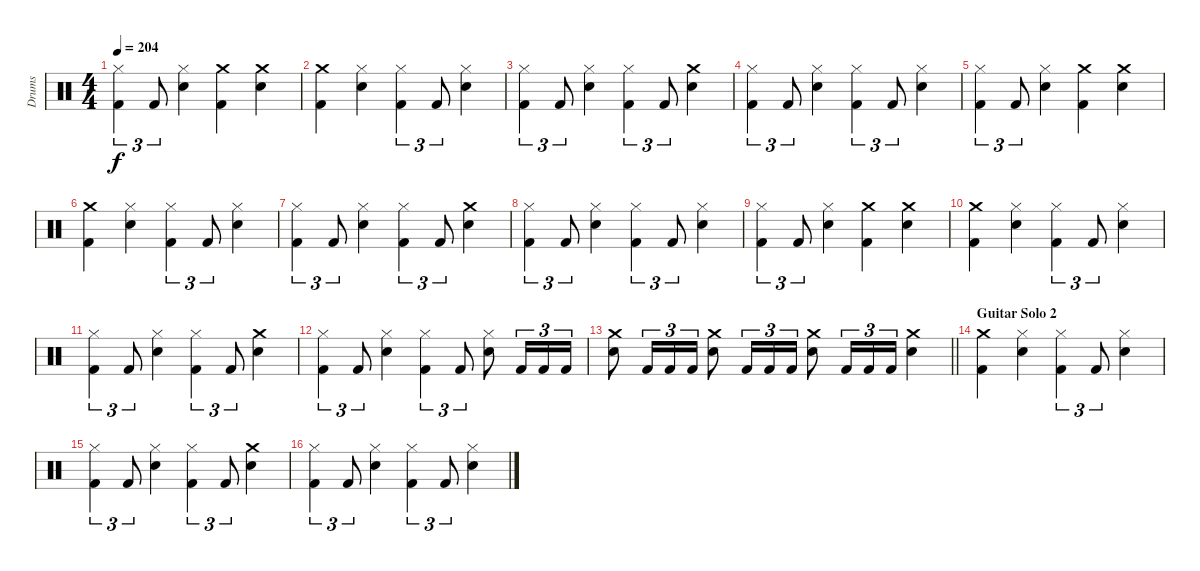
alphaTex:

\track ("Drums" "Drums") {mute instrument percussion}
\staff {score}
\articulation defaults
\ts (4 4)
\tempo 204
\clef neutral
\ks c
("Hi-Hat (closed)" "Kick (hit) 2").4{tu (3 2) dy f} "Kick (hit) 2".8{tu (3 2)} ("Snare (hit) 2" "Hi-Hat (closed)").4 ("Crash medium (hit)" "Kick (hit) 2").4 ("Crash medium (hit)" "Snare (hit) 2").4 |
("Kick (hit) 2" "Crash medium (hit)").4 ("Hi-Hat (closed)" "Snare (hit) 2").4 ("Hi-Hat (closed)" "Kick (hit) 2").4{tu (3 2)} "Kick (hit) 2".8{tu (3 2)} ("Snare (hit) 2" "Hi-Hat (closed)").4 |
("Hi-Hat (closed)" "Kick (hit) 2").4{tu (3 2)} "Kick (hit) 2".8{tu (3 2)} ("Snare (hit) 2" "Hi-Hat (closed)").4 ("Hi-Hat (closed)" "Kick (hit) 2").4{tu (3 2)} "Kick (hit) 2".8{tu (3 2)} ("Crash medium (hit)" "Snare (hit) 2").4 |
("Hi-Hat (closed)" "Kick (hit) 2").4{tu (3 2)} "Kick (hit) 2".8{tu (3 2)} ("Snare (hit) 2" "Hi-Hat (closed)").4 ("Hi-Hat (closed)" "Kick (hit) 2").4{tu (3 2)} "Kick (hit) 2".8{tu (3 2)} ("Snare (hit) 2" "Hi-Hat (closed)").4 |
("Hi-Hat (closed)" "Kick (hit) 2").4{tu (3 2)} "Kick (hit) 2".8{tu (3 2)} ("Snare (hit) 2" "Hi-Hat (closed)").4 ("Crash medium (hit)" "Kick (hit) 2").4 ("Crash medium (hit)" "Snare (hit) 2").4 |
("Kick (hit) 2" "Crash medium (hit)").4 ("Hi-Hat (closed)" "Snare (hit) 2").4 ("Hi-Hat (closed)" "Kick (hit) 2").4{tu (3 2)} "Kick (hit) 2".8{tu (3 2)} ("Snare (hit) 2" "Hi-Hat (closed)").4 |
("Hi-Hat (closed)" "Kick (hit) 2").4{tu (3 2)} "Kick (hit) 2".8{tu (3 2)} ("Snare (hit) 2" "Hi-Hat (closed)").4 ("Hi-Hat (closed)" "Kick (hit) 2").4{tu (3 2)} "Kick (hit) 2".8{tu (3 2)} ("Crash medium (hit)" "Snare (hit) 2").4 |
("Hi-Hat (closed)" "Kick (hit) 2").4{tu (3 2)} "Kick (hit) 2".8{tu (3 2)} ("Snare (hit) 2" "Hi-Hat (closed)").4 ("Hi-Hat (closed)" "Kick (hit) 2").4{tu (3 2)} "Kick (hit) 2".8{tu (3 2)} ("Snare (hit) 2" "Hi-Hat (closed)").4 |
("Hi-Hat (closed)" "Kick (hit) 2").4{tu (3 2)} "Kick (hit) 2".8{tu (3 2)} ("Snare (hit) 2" "Hi-Hat (closed)").4 ("Crash medium (hit)" "Kick (hit) 2").4 ("Crash medium (hit)" "Snare (hit) 2").4 |
("Kick (hit) 2" "Crash medium (hit)").4 ("Hi-Hat (closed)" "Snare (hit) 2").4 ("Hi-Hat (closed)" "Kick (hit) 2").4{tu (3 2)} "Kick (hit) 2".8{tu (3 2)} ("Snare (hit) 2" "Hi-Hat (closed)").4 |
("Hi-Hat (closed)" "Kick (hit) 2").4{tu (3 2)} "Kick (hit) 2".8{tu (3 2)} ("Snare (hit) 2" "Hi-Hat (closed)").4 ("Hi-Hat (closed)" "Kick (hit) 2").4{tu (3 2)} "Kick (hit) 2".8{tu (3 2)} ("Crash medium (hit)" "Snare (hit) 2").4 |
("Hi-Hat (closed)" "Kick (hit) 2").4{tu (3 2)} "Kick (hit) 2".8{tu (3 2)} ("Snare (hit) 2" "Hi-Hat (closed)").4 ("Hi-Hat (closed)" "Kick (hit) 2").4{tu (3 2)} "Kick (hit) 2".8{tu (3 2)} ("Snare (hit) 2" "Hi-Hat (closed)").8 "Kick (hit) 2".16{tu (3 2)} "Kick (hit) 2".16{tu (3 2)} "Kick (hit) 2".16{tu (3 2)} |
\barLineRight lightlight
("Crash medium (hit)" "Snare (hit) 2").8 "Kick (hit) 2".16{tu (3 2)} "Kick (hit) 2".16{tu (3 2)} "Kick (hit) 2".16{tu (3 2)} ("Crash medium (hit)" "Snare (hit) 2").8 "Kick (hit) 2".16{tu (3 2)} "Kick (hit) 2".16{tu (3 2)} "Kick (hit) 2".16{tu (3 2)} ("Crash medium (hit)" "Snare (hit) 2").8 "Kick (hit) 2".16{tu (3 2)} "Kick (hit) 2".16{tu (3 2)} "Kick (hit) 2".16{tu (3 2)} ("Snare (hit) 2" "Crash medium (hit)").4 |
\section ("" "Guitar Solo 2")
("Kick (hit) 2" "Crash medium (hit)").4 ("Hi-Hat (closed)" "Snare (hit) 2").4 ("Hi-Hat (closed)" "Kick (hit) 2").4{tu (3 2)} "Kick (hit) 2".8{tu (3 2)} ("Snare (hit) 2" "Hi-Hat (closed)").4 |
("Hi-Hat (closed)" "Kick (hit) 2").4{tu (3 2)} "Kick (hit) 2".8{tu (3 2)} ("Snare (hit) 2" "Hi-Hat (closed)").4 ("Hi-Hat (closed)" "Kick (hit) 2").4{tu (3 2)} "Kick (hit) 2".8{tu (3 2)} ("Crash medium (hit)" "Snare (hit) 2").4 |
("Hi-Hat (closed)" "Kick (hit) 2").4{tu (3 2)} "Kick (hit) 2".8{tu (3 2)} ("Snare (hit) 2" "Hi-Hat (closed)").4 ("Hi-Hat (closed)" "Kick (hit) 2").4{tu (3 2)} "Kick (hit) 2".8{tu (3 2)} ("Snare (hit) 2" "Hi-Hat (closed)").4
